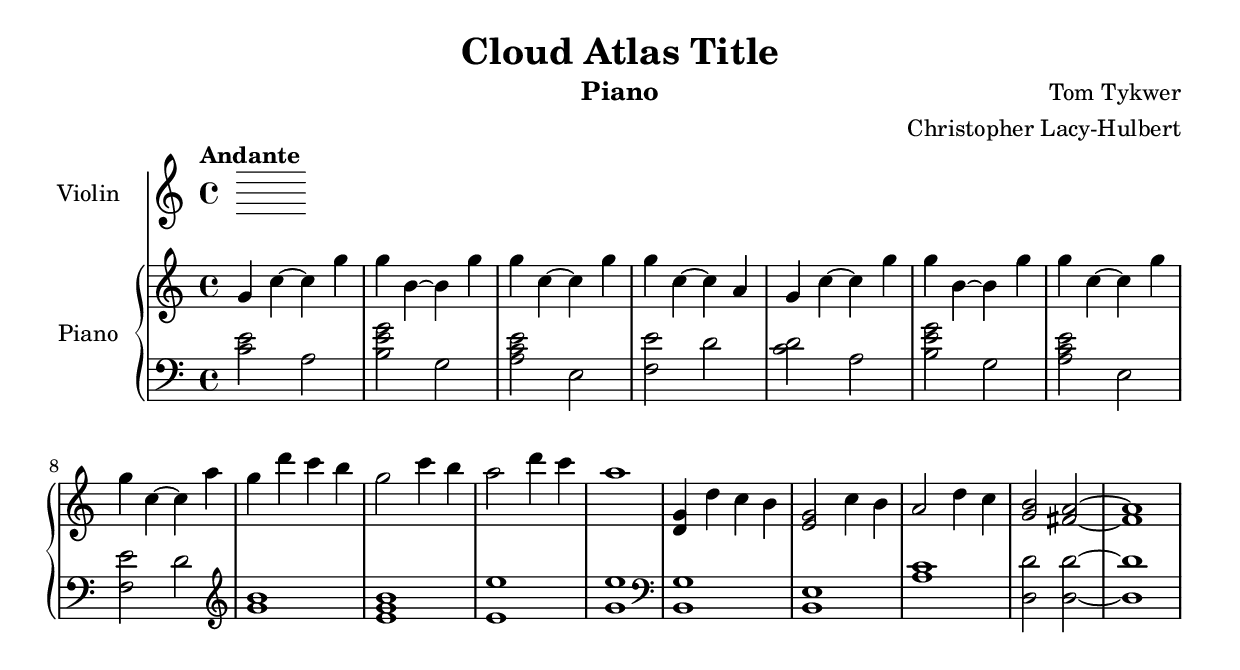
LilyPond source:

\version "2.12.3"
\include "english.ly"

\header {
  title = "Cloud Atlas Title"
  instrument = "Piano"
  composer = "Tom Tykwer"
  arranger = "Christopher Lacy-Hulbert"
  % Remove default LilyPond tagline
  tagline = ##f
}

\paper {
  #(set-paper-size "a4")
}

global = {
  \key c \major
  \time 4/4
  \tempo "Andante"
}

violin = \relative c'' {
  \global
  % Music follows here.
  %r2 ~ r2 ~ r2 g4 ~ g ~ g

}

right = \relative c'' {
  \global
  % Music follows here.
  g4 c4~c g' g b,~b g' g c,~c g' g c,~c a
  g c4~c g' g b,~b g' g c,~c g' g c,~c a'
  g d' c b g2 c4 b a2 d4 c  a1
  <d,, g>4 d' c b <e, g>2 c'4 b a2 d4 c <g b>2 <fs a>2~<fs a>1
}

left = \relative c' {
  \global
  % Music follows here.
  <c e>2 a2 <b e g>2 g2 <a c e> e <f e'> d'
  <c d>2 a2 <b e g>2 g2 <a c e> e <f e'> d'
  \clef treble \stemUp <g b>1 <e g b> <e e'> <g e'>
  \clef bass \stemDown <b,, g'> <e b> <a c> <d, d'>2 <d d'>~<d d'>1

}

violinPart = \new Staff \with {
  instrumentName = "Violin"
  midiInstrument = "violin"
} \violin

pianoPart = \new PianoStaff \with {
  instrumentName = "Piano"
} <<
  \new Staff = "right" \with {
    midiInstrument = "acoustic grand"
  } \right
  \new Staff = "left" \with {
    midiInstrument = "acoustic grand"
  } { \clef bass \left }
>>

\score {
  <<
    \violinPart
    \pianoPart
  >>
  \layout { }
  \midi {
    \context {
      \Score
      tempoWholesPerMinute = #(ly:make-moment 62 4)
    }
  }
}
